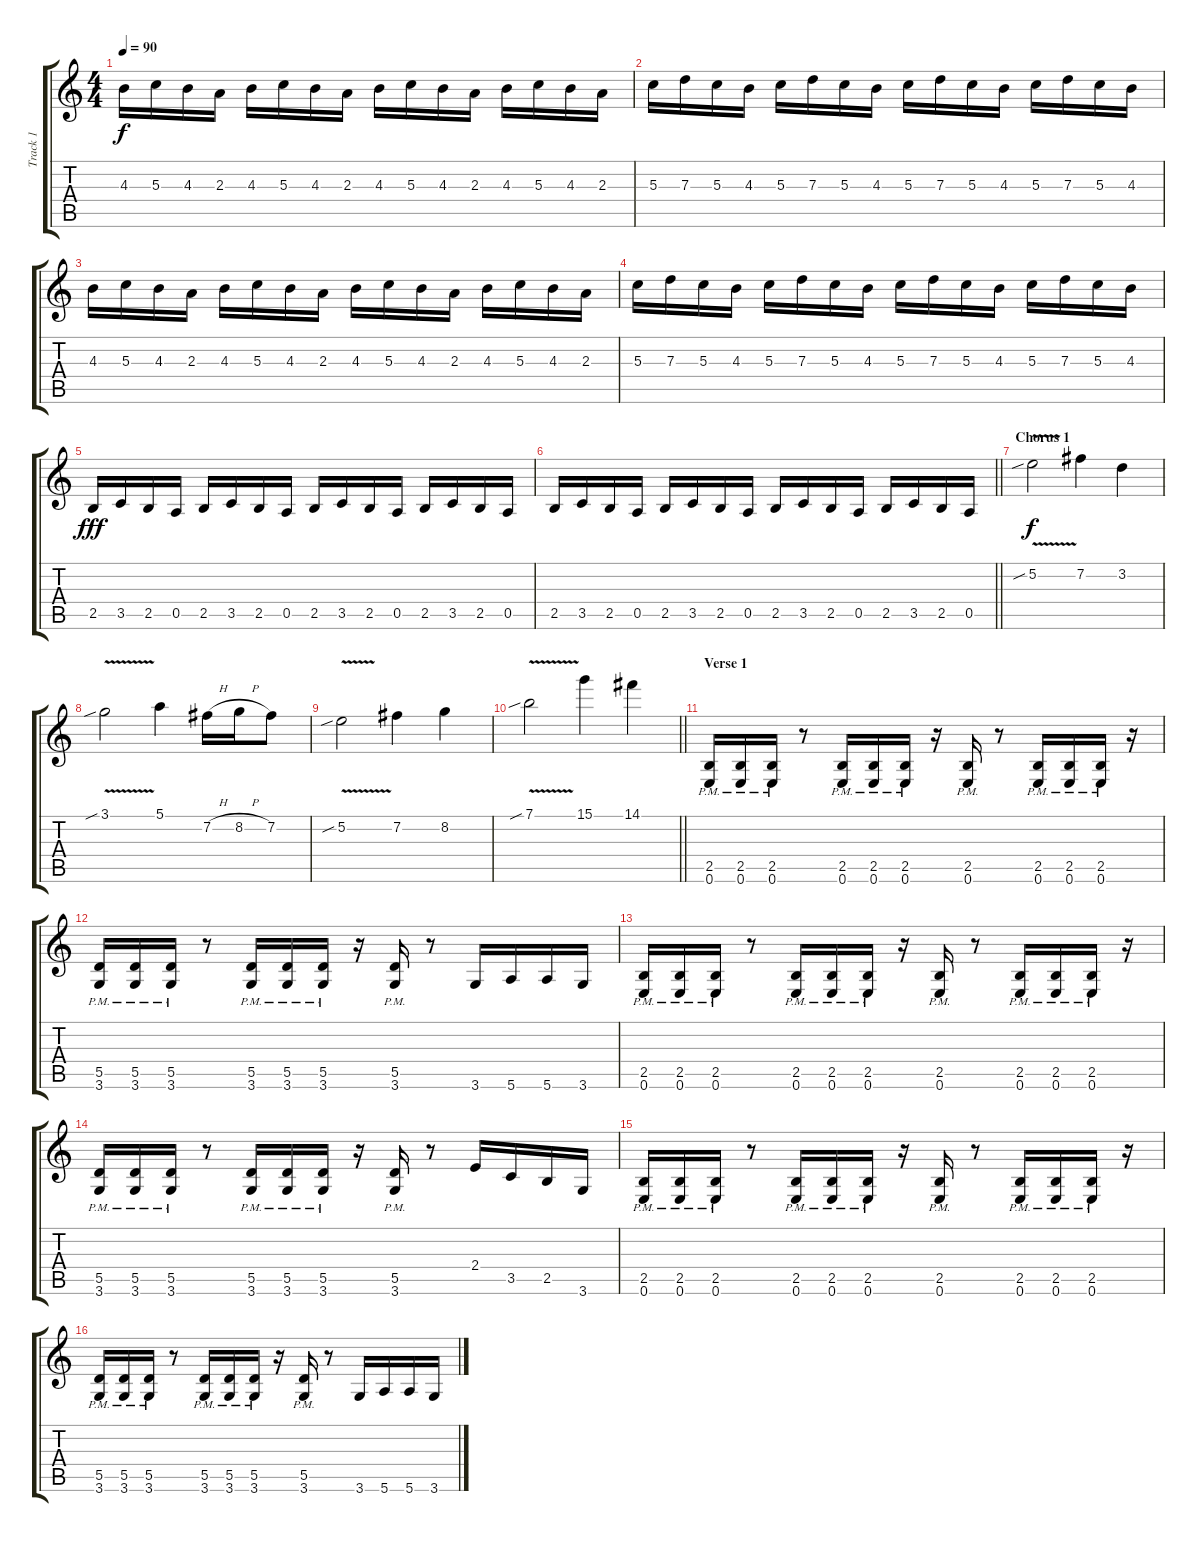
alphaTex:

\track ("Track 1" "Track 1") {instrument electricguitarclean}
\staff {score tabs}
\tuning (E4 B3 G3 D3 A2 E2) {hide}
\ts (4 4)
\tempo 90
\clef g2
\ks c
4.3.16{dy f} 5.3.16 4.3.16 2.3.16 4.3.16 5.3.16 4.3.16 2.3.16 4.3.16 5.3.16 4.3.16 2.3.16 4.3.16 5.3.16 4.3.16 2.3.16 |
5.3.16 7.3.16 5.3.16 4.3.16 5.3.16 7.3.16 5.3.16 4.3.16 5.3.16 7.3.16 5.3.16 4.3.16 5.3.16 7.3.16 5.3.16 4.3.16 |
4.3.16 5.3.16 4.3.16 2.3.16 4.3.16 5.3.16 4.3.16 2.3.16 4.3.16 5.3.16 4.3.16 2.3.16 4.3.16 5.3.16 4.3.16 2.3.16 |
5.3.16 7.3.16 5.3.16 4.3.16 5.3.16 7.3.16 5.3.16 4.3.16 5.3.16 7.3.16 5.3.16 4.3.16 5.3.16 7.3.16 5.3.16 4.3.16 |
2.5.16{dy fff} 3.5.16 2.5.16 0.5.16 2.5.16 3.5.16 2.5.16 0.5.16 2.5.16 3.5.16 2.5.16 0.5.16 2.5.16 3.5.16 2.5.16 0.5.16 |
\barLineRight lightlight
2.5.16 3.5.16 2.5.16 0.5.16 2.5.16 3.5.16 2.5.16 0.5.16 2.5.16 3.5.16 2.5.16 0.5.16 2.5.16 3.5.16 2.5.16 0.5.16 |
\section ("" "Chorus 1")
5.2{v sib}.2{dy f instrument distortionguitar} 7.2.4 3.2.4 |
3.1{v sib}.2 5.1.4 7.2{h}.16 8.2{h}.16 7.2.8 |
5.2{v sib}.2 7.2.4 8.2.4 |
\barLineRight lightlight
7.1{v sib}.2 15.1.4 14.1.4 |
\section ("" "Verse 1")
(2.5{pm} 0.6{pm}).16 (2.5{pm} 0.6{pm}).16 (2.5{pm} 0.6{pm}).16 r.8 (2.5{pm} 0.6{pm}).16 (2.5{pm} 0.6{pm}).16 (2.5{pm} 0.6{pm}).16 r.16 (2.5{pm} 0.6{pm}).16 r.8 (2.5{pm} 0.6{pm}).16 (2.5{pm} 0.6{pm}).16 (2.5{pm} 0.6{pm}).16 r.16 |
(5.5{pm} 3.6{pm}).16 (5.5{pm} 3.6{pm}).16 (5.5{pm} 3.6{pm}).16 r.8 (5.5{pm} 3.6{pm}).16 (5.5{pm} 3.6{pm}).16 (5.5{pm} 3.6{pm}).16 r.16 (5.5{pm} 3.6{pm}).16 r.8 3.6.16 5.6.16 5.6.16 3.6.16 |
(2.5{pm} 0.6{pm}).16 (2.5{pm} 0.6{pm}).16 (2.5{pm} 0.6{pm}).16 r.8 (2.5{pm} 0.6{pm}).16 (2.5{pm} 0.6{pm}).16 (2.5{pm} 0.6{pm}).16 r.16 (2.5{pm} 0.6{pm}).16 r.8 (2.5{pm} 0.6{pm}).16 (2.5{pm} 0.6{pm}).16 (2.5{pm} 0.6{pm}).16 r.16 |
(5.5{pm} 3.6{pm}).16 (5.5{pm} 3.6{pm}).16 (5.5{pm} 3.6{pm}).16 r.8 (5.5{pm} 3.6{pm}).16 (5.5{pm} 3.6{pm}).16 (5.5{pm} 3.6{pm}).16 r.16 (5.5{pm} 3.6{pm}).16 r.8 2.4.16 3.5.16 2.5.16 3.6.16 |
(2.5{pm} 0.6{pm}).16 (2.5{pm} 0.6{pm}).16 (2.5{pm} 0.6{pm}).16 r.8 (2.5{pm} 0.6{pm}).16 (2.5{pm} 0.6{pm}).16 (2.5{pm} 0.6{pm}).16 r.16 (2.5{pm} 0.6{pm}).16 r.8 (2.5{pm} 0.6{pm}).16 (2.5{pm} 0.6{pm}).16 (2.5{pm} 0.6{pm}).16 r.16 |
(5.5{pm} 3.6{pm}).16 (5.5{pm} 3.6{pm}).16 (5.5{pm} 3.6{pm}).16 r.8 (5.5{pm} 3.6{pm}).16 (5.5{pm} 3.6{pm}).16 (5.5{pm} 3.6{pm}).16 r.16 (5.5{pm} 3.6{pm}).16 r.8 3.6.16 5.6.16 5.6.16 3.6.16
